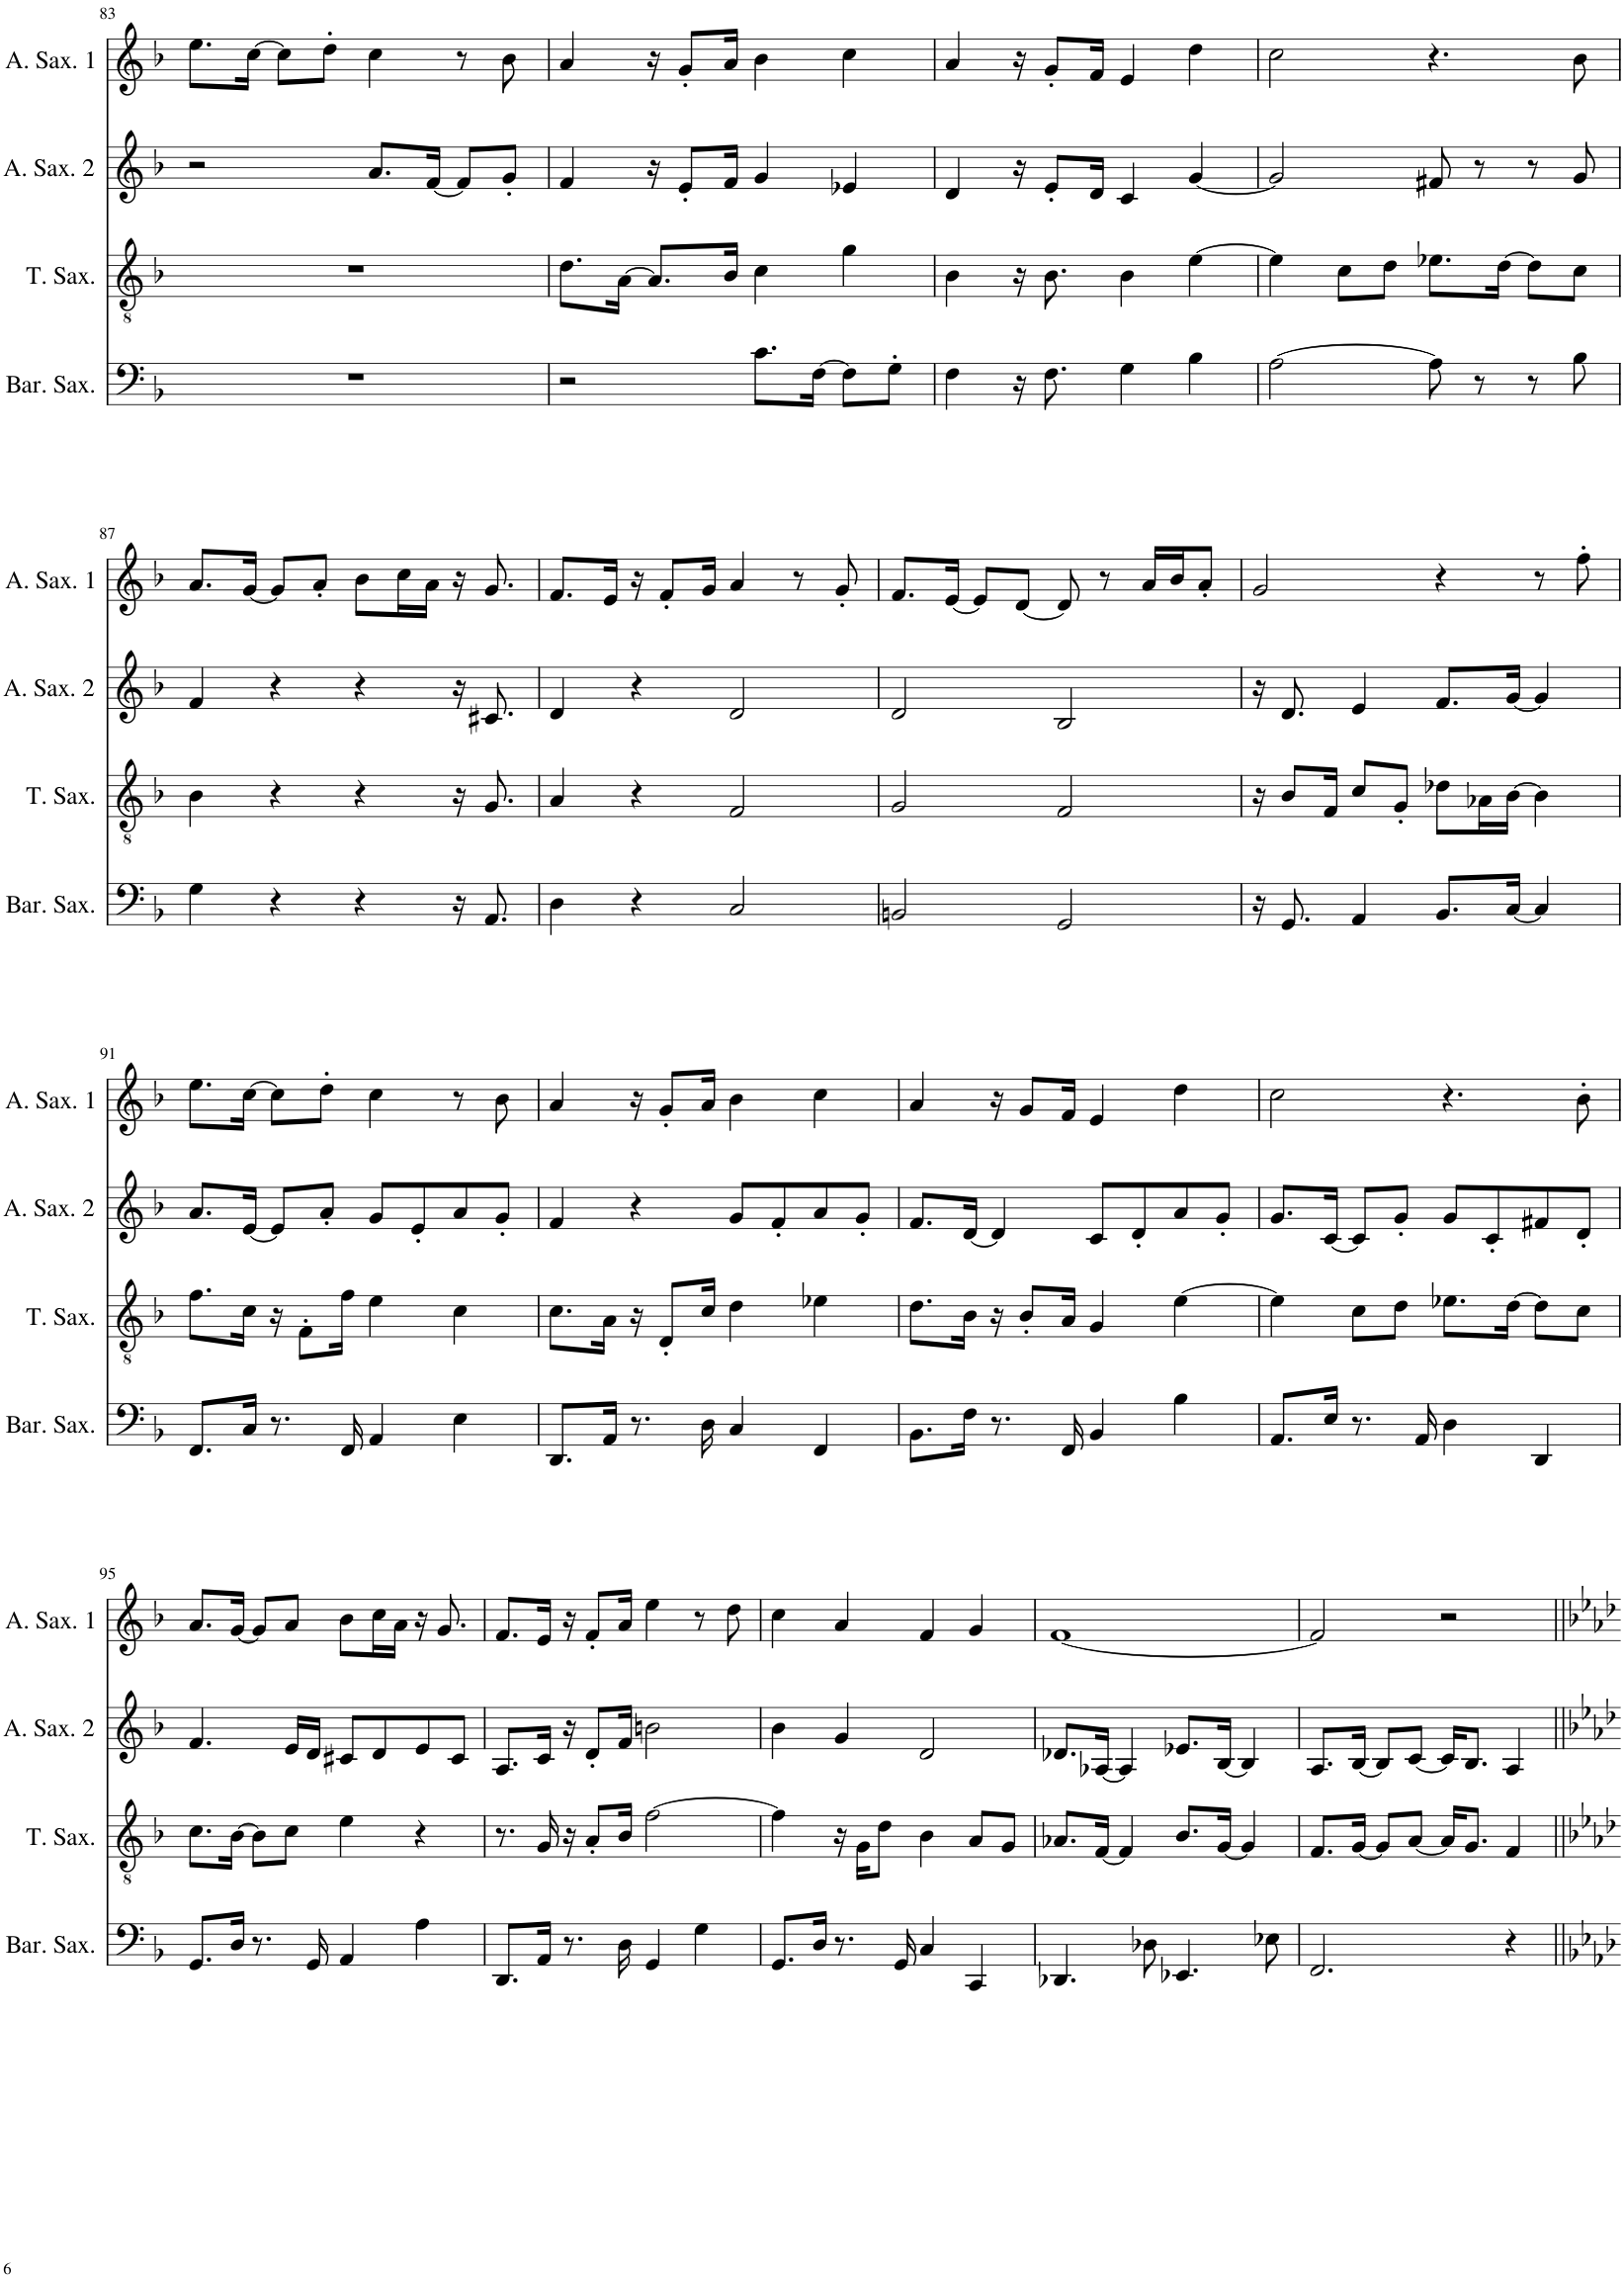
**kern	**kern	**kern	**kern
*part4	*part3	*part2	*part1
*staff4	*staff3	*staff2	*staff1
*I"Baritone Saxophone	*I"Tenor Saxophone	*I"Alto Saxophone 2	*I"Alto Saxophone 1
*I'Bar. Sax.	*I'T. Sax.	*I'A. Sax. 2	*I'A. Sax. 1
!!LO:PB:g=z
*clefF4	*clefGv2	*clefG2	*clefG2
*ITrd12c21	*ITrd8c14	*ITrd5c9	*ITrd5c9
*k[b-]	*k[b-]	*k[b-]	*k[b-]
*M4/4	*M4/4	*M4/4	*M4/4
*met(c)	*met(c)	*met(c)	*met(c)
=83	=83	=83	=83
1r	1r	2r	8.ee\L
.	.	.	[16cc\Jk
.	.	.	8cc\L]
.	.	.	8dd'\J
.	.	8.a/L	4cc\
.	.	[16f/Jk	.
.	.	8f/L]	8r
.	.	8g'/J	8b-\
=84	=84	=84	=84
2r	8.d\L	4f/	4a/
.	[16A\Jk	.	.
.	8.A/L]	16r	16r
.	.	8e'/L	8g'/L
.	16B-/Jk	16f/Jk	16a/Jk
8.c\L	4c\	4g/	4b-\
[16F\Jk	.	.	.
8F\L]	4g\	4e-X/	4cc\
8G'\J	.	.	.
=85	=85	=85	=85
4F\	4B-\	4d/	4a/
16r	16r	16r	16r
8.F\	8.B-\	8e'/L	8g'/L
.	.	16d/Jk	16f/Jk
4G\	4B-\	4c/	4e/
4B-\	[4e\	[4g/	4dd\
=86	=86	=86	=86
[2A\	4e\]	2g/]	2cc\
.	8c\L	.	.
.	8d\J	.	.
8A\]	8.e-X\L	8f#X/	4.r
8r	.	8r	.
.	[16d\Jk	.	.
8r	8d\L]	8r	.
8B-\	8c\J	8g/	8b-\
!!LO:LB:g=z
=87	=87	=87	=87
4G\	4B-\	4f/	8.a/L
.	.	.	[16g/Jk
4r	4r	4r	8g/L]
.	.	.	8a'/J
4r	4r	4r	8b-\L
.	.	.	16cc\L
.	.	.	16a\JJ
16r	16r	16r	16r
8.AA/	8.G/	8.c#X/	8.g/
=88	=88	=88	=88
4D\	4A/	4d/	8.f/L
.	.	.	16e/Jk
4r	4r	4r	16r
.	.	.	8f'/L
.	.	.	16g/Jk
2C/	2F/	2d/	4a/
.	.	.	8r
.	.	.	8g'/
=89	=89	=89	=89
2BBn/	2G/	2d/	8.f/L
.	.	.	[16e/Jk
.	.	.	8e/L]
.	.	.	[8d/J
2GG/	2F/	2B-/	8d/]
.	.	.	8r
.	.	.	16a/LL
.	.	.	16b-/J
.	.	.	8a'/J
=90	=90	=90	=90
16r	16r	16r	2g/
8.GG/	8B-/L	8.d/	.
.	16F/Jk	.	.
4AA/	8c/L	4e/	.
.	8G'/J	.	.
8.BB-/L	8d-X\L	8.f/L	4r
.	16A-X\L	.	.
[16C/Jk	[16B-\JJ	[16g/Jk	.
4C/]	4B-\]	4g/]	8r
.	.	.	8ff'\
!!LO:LB:g=z
=91	=91	=91	=91
8.FF/L	8.f\L	8.a/L	8.ee\L
16C/Jk	16c\Jk	[16e/Jk	[16cc\Jk
8.r	16r	8e/L]	8cc\L]
.	8F'\L	.	.
.	.	8a'/J	8dd'\J
16FF/	16f\Jk	.	.
4AA/	4e\	8g/L	4cc\
.	.	8e'/	.
4E\	4c\	8a/	8r
.	.	8g'/J	8b-\
=92	=92	=92	=92
8.DD/L	8.c\L	4f/	4a/
16AA/Jk	16A\Jk	.	.
8.r	16r	4r	16r
.	8D'/L	.	8g'/L
16D\	16c/Jk	.	16a/Jk
4C/	4d\	8g/L	4b-\
.	.	8f'/	.
4FF/	4e-X\	8a/	4cc\
.	.	8g'/J	.
=93	=93	=93	=93
8.BB-\L	8.d\L	8.f/L	4a/
16F\Jk	16B-\Jk	[16d/Jk	.
8.r	16r	4d/]	16r
.	8B-'/L	.	8g/L
16FF/	16A/Jk	.	16f/Jk
4BB-/	4G/	8c/L	4e/
.	.	8d'/	.
4B-\	[4e\	8a/	4dd\
.	.	8g'/J	.
=94	=94	=94	=94
8.AA/L	4e\]	8.g/L	2cc\
16E/Jk	.	[16c/Jk	.
8.r	8c\L	8c/L]	.
.	8d\J	8g'/J	.
16AA/	.	.	.
4D\	8.e-X\L	8g/L	4.r
.	.	8c'/	.
.	[16d\Jk	.	.
4DD/	8d\L]	8f#X/	.
.	8c\J	8d'/J	8b-'\
!!LO:LB:g=z
=95	=95	=95	=95
8.GG/L	8.c\L	4.f/	8.a/L
16D/Jk	[16B-\Jk	.	[16g/Jk
8.r	8B-\L]	.	8g/L]
.	8c\J	16e/LL	8a/J
16GG/	.	16d/JJ	.
4AA/	4e\	8c#X/L	8b-\L
.	.	8d/	16cc\L
.	.	.	16a\JJ
4A\	4r	8e/	16r
.	.	.	8.g/
.	.	8c#/J	.
=96	=96	=96	=96
8.DD/L	8.r	8.A/L	8.f/L
16AA/Jk	16G/	16c/Jk	16e/Jk
8.r	16r	16r	16r
.	8A'/L	8d'/L	8f'/L
16D\	16B-/Jk	16f/Jk	16a/Jk
4GG/	[2f\	2bn\	4ee\
4G\	.	.	8r
.	.	.	8dd\
=97	=97	=97	=97
8.GG/L	4f\]	4b-\	4cc\
16D/Jk	.	.	.
8.r	16r	4g/	4a/
.	16G\KL	.	.
.	8d\J	.	.
16GG/	.	.	.
4C/	4B-\	2d/	4f/
4CC/	8A/L	.	4g/
.	8G/J	.	.
=98	=98	=98	=98
4.DD-X/	8.A-X/L	8.d-X/L	[1f
.	[16F/Jk	[16A-X/Jk	.
.	4F/]	4A-/]	.
8D-X\	.	.	.
4.EE-X/	8.B-/L	8.e-X/L	.
.	[16G/Jk	[16B-/Jk	.
.	4G/]	4B-/]	.
8E-X\	.	.	.
=99	=99	=99	=99
2.FF/	8.F/L	8.A/L	2f/]
.	[16G/Jk	[16B-/Jk	.
.	8G/L]	8B-/L]	.
.	[8A/J	[8c/J	.
.	16A/KL]	16c/KL]	2r
.	8.G/J	8.B-/J	.
4r	4F/	4A/	.
=||	=||	=||	=||
*-	*-	*-	*-
